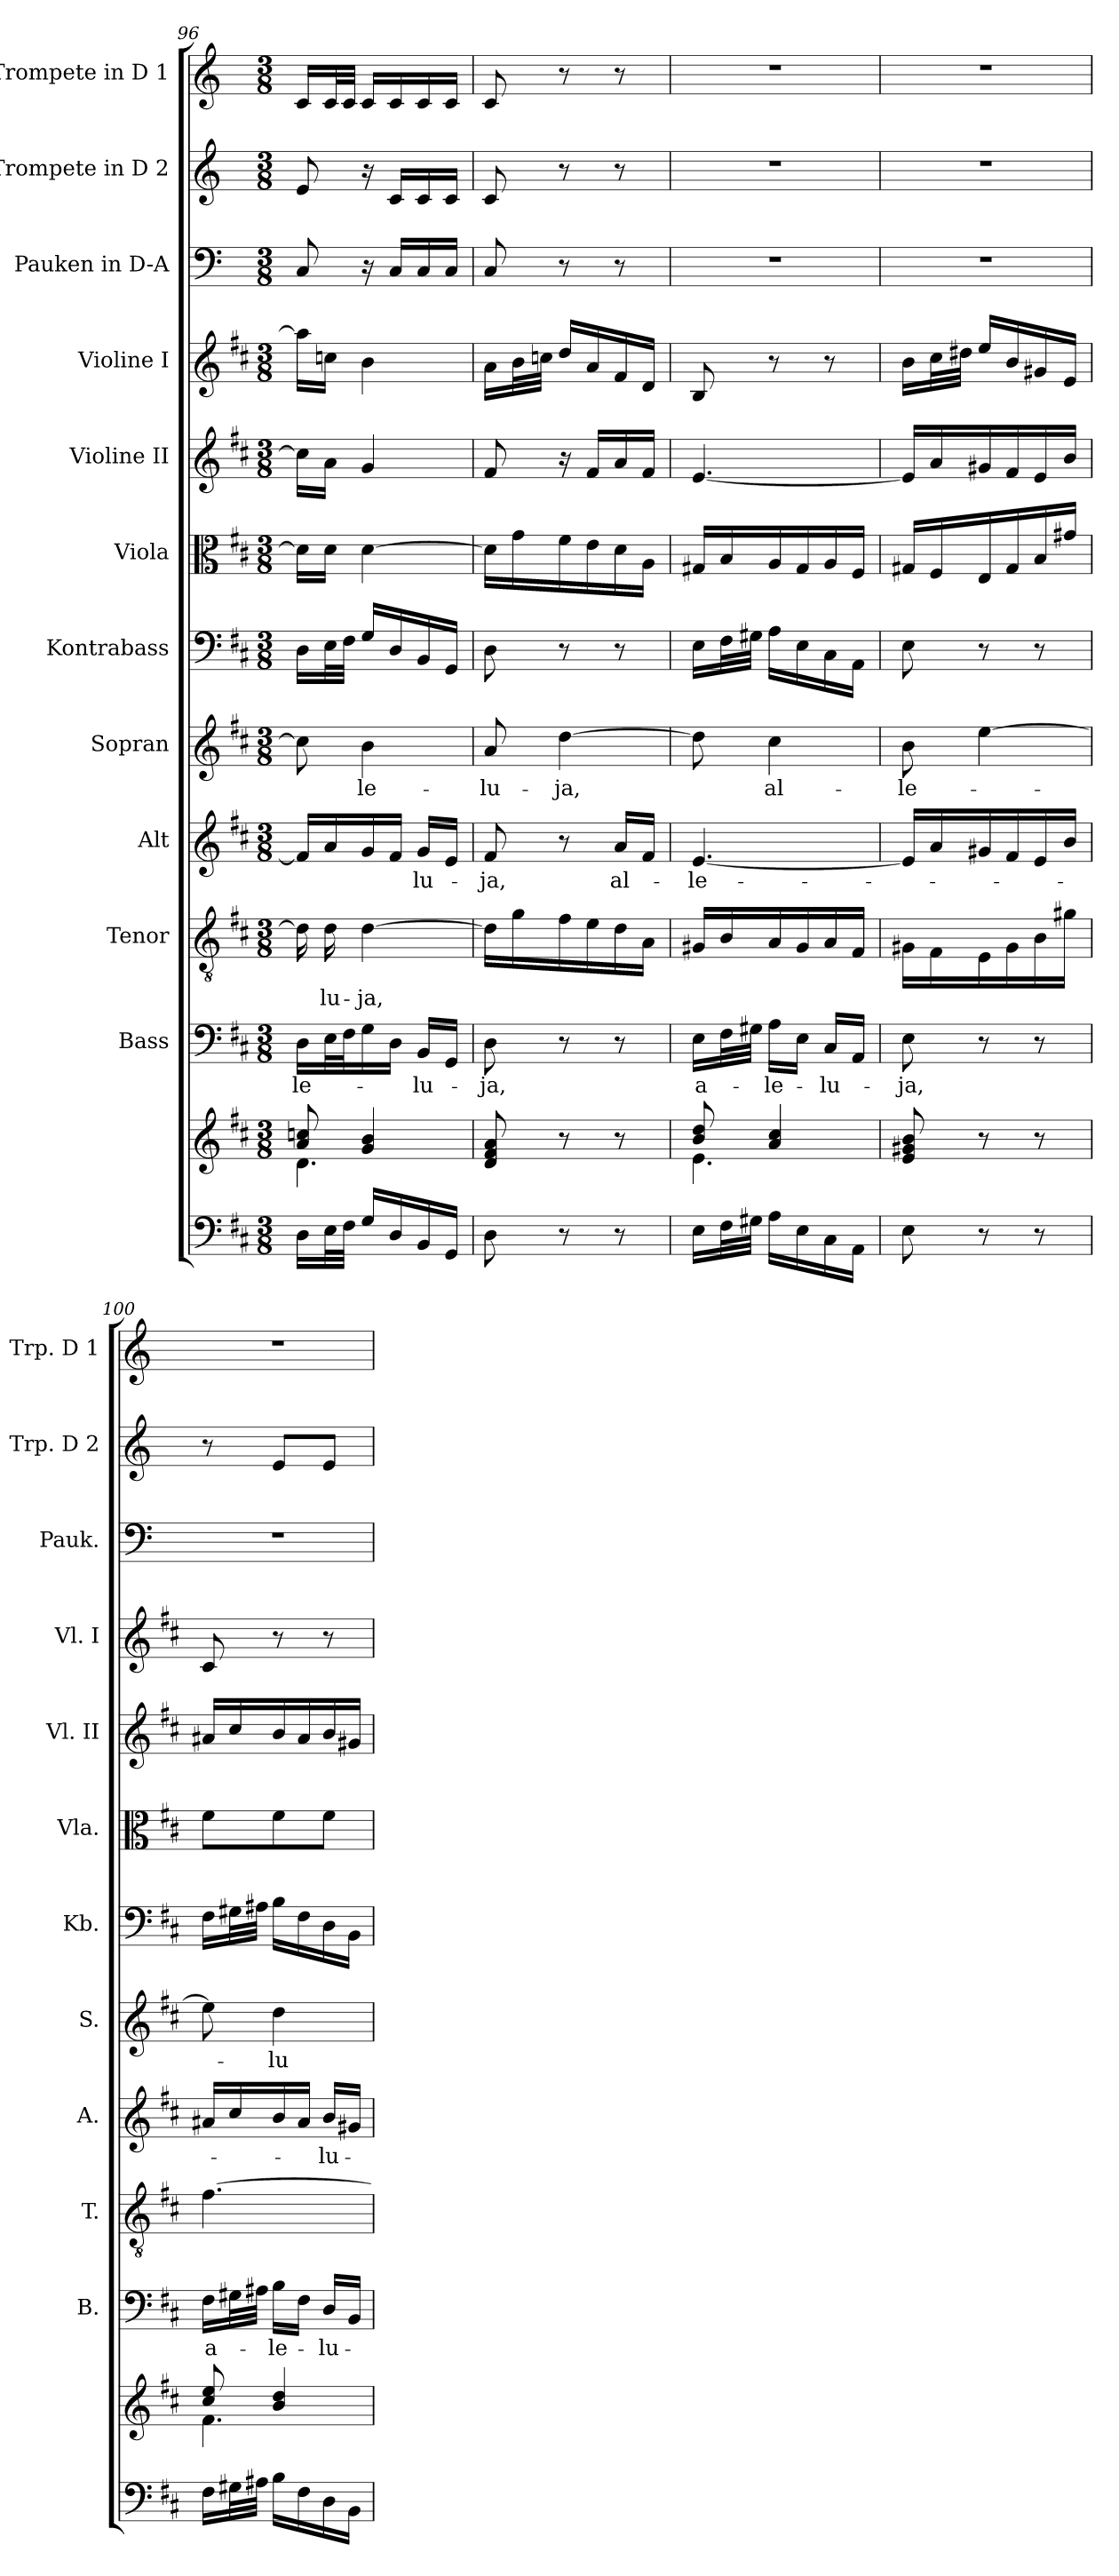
**kern	**kern	**kern	**text	**kern	**text	**kern	**text	**kern	**text	**kern	**kern	**kern	**kern	**kern	**kern	**kern
*part12	*part12	*part11	*part11	*part10	*part10	*part9	*part9	*part8	*part8	*part7	*part6	*part5	*part4	*part3	*part2	*part1
*staff13	*staff12	*staff11	*staff11	*staff10	*staff10	*staff9	*staff9	*staff8	*staff8	*staff7	*staff6	*staff5	*staff4	*staff3	*staff2	*staff1
*	*	*I"Bass	*	*I"Tenor	*	*I"Alt	*	*I"Sopran	*	*I"Kontrabass	*I"Viola	*I"Violine II	*I"Violine I	*I"Pauken in D-A	*I"Trompete in D 2	*I"Trompete in D 1
*	*	*I'B.	*	*I'T.	*	*I'A.	*	*I'S.	*	*I'Kb.	*I'Vla.	*I'Vl. II	*I'Vl. I	*I'Pauk.	*I'Trp. D 2	*I'Trp. D 1
*clefF4	*clefG2	*clefF4	*	*clefGv2	*	*clefG2	*	*clefG2	*	*clefF4	*clefC3	*clefG2	*clefG2	*clefF4	*clefG2	*clefG2
*	*	*	*	*	*	*	*	*	*	*ITrd7c12	*	*	*	*ITrd-1c-2	*ITrd-1c-2	*ITrd-1c-2
*k[f#c#]	*k[f#c#]	*k[f#c#]	*	*k[f#c#]	*	*k[f#c#]	*	*k[f#c#]	*	*k[f#c#]	*k[f#c#]	*k[f#c#]	*k[f#c#]	*k[f#c#]	*k[f#c#]	*k[f#c#]
*D:	*D:	*D:	*	*D:	*	*D:	*	*D:	*	*D:	*D:	*D:	*D:	*D:	*D:	*D:
*M3/8	*M3/8	*M3/8	*	*M3/8	*	*M3/8	*	*M3/8	*	*M3/8	*M3/8	*M3/8	*M3/8	*M3/8	*M3/8	*M3/8
=96	=96	=96	=96	=96	=96	=96	=96	=96	=96	=96	=96	=96	=96	=96	=96	=96
*	*^	*	*	*	*	*	*	*	*	*	*	*	*	*	*	*
!	!	!	!	!LO:LY:b	!	!	!	!	!	!	!	!	!	!	!	!	!
16D\LL	8a/ 8ccn/	4.d\	16D\LL	-le-	16d\]	.	16f#/LL]	.	8cc\]	.	16DD\LL	16d\LL]	16cc\LL]	16aa\LL]	8D/	8f#/	16d/LL
!	!	!	!	!	!	!LO:LY:b	!	!	!	!	!	!	!	!	!	!	!
32E\L	.	.	32E\L	.	16d\	-lu-	16a/	.	.	.	32EE\L	16d\JJ	16a\JJ	16ccn\JJ	.	.	32d/L
32F#\JJJ	.	.	32F#\J	.	.	.	.	.	.	.	32FF#\JJJ	.	.	.	.	.	32d/JJJ
!	!	!	!	!	!	!LO:LY:b	!	!	!	!LO:LY:b	!	!	!	!	!	!	!
16G/LL	4g/ 4b/	.	16G\	.	[4d\	-ja,	16g/	.	4b\	-le-	16GG/LL	[4d\	4g/	4b\	16r	16r	16d/LL
16D/	.	.	16D\JJ	.	.	.	16f#/JJ	.	.	.	16DD/	.	.	.	16D/LL	16d/LL	16d/
!	!	!	!	!LO:LY:b	!	!	!	!LO:LY:b	!	!	!	!	!	!	!	!	!
16BB/	.	.	16BB/LL	-lu-	.	.	16g/LL	-lu-	.	.	16BBB/	.	.	.	16D/	16d/	16d/
16GG/JJ	.	.	16GG/JJ	.	.	.	16e/JJ	.	.	.	16GGG/JJ	.	.	.	16D/JJ	16d/JJ	16d/JJ
*	*v	*v	*	*	*	*	*	*	*	*	*	*	*	*	*	*	*
=97	=97	=97	=97	=97	=97	=97	=97	=97	=97	=97	=97	=97	=97	=97	=97	=97
!	!	!	!LO:LY:b	!	!	!	!LO:LY:b	!	!LO:LY:b	!	!	!	!	!	!	!
8D\	8d/ 8f#/ 8a/	8D\	-ja,	16d\LL]	.	8f#/	-ja,	8a/	-lu-	8DD\	16d\LL]	8f#/	16a\LL	8D/	8d/	8d/
.	.	.	.	16g\	.	.	.	.	.	.	16g\	.	32b\L	.	.	.
.	.	.	.	.	.	.	.	.	.	.	.	.	32ccn\JJJ	.	.	.
!	!	!	!	!	!	!	!	!	!LO:LY:b	!	!	!	!	!	!	!
8r	8r	8r	.	16f#\	.	8r	.	[4dd\	-ja,	8r	16f#\	16r	16dd/LL	8r	8r	8r
.	.	.	.	16e\	.	.	.	.	.	.	16e\	16f#/LL	16a/	.	.	.
!	!	!	!	!	!	!	!LO:LY:b	!	!	!	!	!	!	!	!	!
8r	8r	8r	.	16d\	.	16a/LL	al-	.	.	8r	16d\	16a/	16f#/	8r	8r	8r
.	.	.	.	16A\JJ	.	16f#/JJ	.	.	.	.	16A\JJ	16f#/JJ	16d/JJ	.	.	.
=98	=98	=98	=98	=98	=98	=98	=98	=98	=98	=98	=98	=98	=98	=98	=98	=98
*	*^	*	*	*	*	*	*	*	*	*	*	*	*	*	*	*
!	!	!	!	!LO:LY:b	!	!	!	!LO:LY:b	!	!	!	!	!	!	!	!	!
16E\LL	8b/ 8dd/	4.e\	16E\LL	a-	16G#X/LL	.	[4.e/	-le-	8dd\]	.	16EE\LL	16G#X/LL	[4.e/	8B/	4.r	4.r	4.r
32F#\L	.	.	32F#\L	.	16B/	.	.	.	.	.	32FF#\L	16B/	.	.	.	.	.
32G#X\JJJ	.	.	32G#X\JJJ	.	.	.	.	.	.	.	32GG#X\JJJ	.	.	.	.	.	.
!	!	!	!	!LO:LY:b	!	!	!	!	!	!LO:LY:b	!	!	!	!	!	!	!
16A\LL	4a/ 4cc#/	.	16A\LL	-le-	16A/	.	.	.	4cc#\	al-	16AA\LL	16A/	.	8r	.	.	.
16E\	.	.	16E\JJ	.	16G#/	.	.	.	.	.	16EE\	16G#/	.	.	.	.	.
!	!	!	!	!LO:LY:b	!	!	!	!	!	!	!	!	!	!	!	!	!
16C#\	.	.	16C#/LL	-lu-	16A/	.	.	.	.	.	16CC#\	16A/	.	8r	.	.	.
16AA\JJ	.	.	16AA/JJ	.	16F#/JJ	.	.	.	.	.	16AAA\JJ	16F#/JJ	.	.	.	.	.
*	*v	*v	*	*	*	*	*	*	*	*	*	*	*	*	*	*	*
!!LO:PB:g=z
=99	=99	=99	=99	=99	=99	=99	=99	=99	=99	=99	=99	=99	=99	=99	=99	=99
!	!	!	!LO:LY:b	!	!	!	!	!	!LO:LY:b	!	!	!	!	!	!	!
8E\	8e/ 8g#X/ 8b/	8E\	-ja,	16G#X\LL	.	16e/LL]	.	8b\	-le-	8EE\	16G#X/LL	16e/LL]	16b\LL	4.r	4.r	4.r
.	.	.	.	16F#\	.	16a/	.	.	.	.	16F#/	16a/	32cc#\L	.	.	.
.	.	.	.	.	.	.	.	.	.	.	.	.	32dd#X\JJJ	.	.	.
8r	8r	8r	.	16E\	.	16g#X/	.	[4ee\	.	8r	16E/	16g#X/	16ee/LL	.	.	.
.	.	.	.	16G#\	.	16f#/	.	.	.	.	16G#/	16f#/	16b/	.	.	.
8r	8r	8r	.	16B\	.	16e/	.	.	.	8r	16B/	16e/	16g#X/	.	.	.
.	.	.	.	16g#X\JJ	.	16b/JJ	.	.	.	.	16g#X/JJ	16b/JJ	16e/JJ	.	.	.
=100	=100	=100	=100	=100	=100	=100	=100	=100	=100	=100	=100	=100	=100	=100	=100	=100
*	*^	*	*	*	*	*	*	*	*	*	*	*	*	*	*	*
!	!	!	!	!LO:LY:b	!	!	!	!	!	!	!	!	!	!	!	!	!
16F#\LL	8cc#/ 8ee/	4.f#\	16F#\LL	a-	[4.f#\	.	16a#X/LL	.	8ee\]	.	16FF#\LL	8f#\L	16a#X/LL	8c#/	4.r	8r	4.r
32G#X\L	.	.	32G#X\L	.	.	.	16cc#/	.	.	.	32GG#X\L	.	16cc#/	.	.	.	.
32A#X\JJJ	.	.	32A#X\JJJ	.	.	.	.	.	.	.	32AA#X\JJJ	.	.	.	.	.	.
!	!	!	!	!LO:LY:b	!	!	!	!	!	!LO:LY:b	!	!	!	!	!	!	!
16B\LL	4b/ 4dd/	.	16B\LL	-le-	.	.	16b/	.	4dd\	-lu-	16BB\LL	8f#\	16b/	8r	.	8f#/L	.
16F#\	.	.	16F#\JJ	.	.	.	16a#/JJ	.	.	.	16FF#\	.	16a#/	.	.	.	.
!	!	!	!	!LO:LY:b	!	!	!	!LO:LY:b	!	!	!	!	!	!	!	!	!
16D\	.	.	16D/LL	-lu-	.	.	16b/LL	-lu-	.	.	16DD\	8f#\J	16b/	8r	.	8f#/J	.
16BB\JJ	.	.	16BB/JJ	.	.	.	16g#X/JJ	.	.	.	16BBB\JJ	.	16g#X/JJ	.	.	.	.
*	*v	*v	*	*	*	*	*	*	*	*	*	*	*	*	*	*	*
=	=	=	=	=	=	=	=	=	=	=	=	=	=	=	=	=
*-	*-	*-	*-	*-	*-	*-	*-	*-	*-	*-	*-	*-	*-	*-	*-	*-
